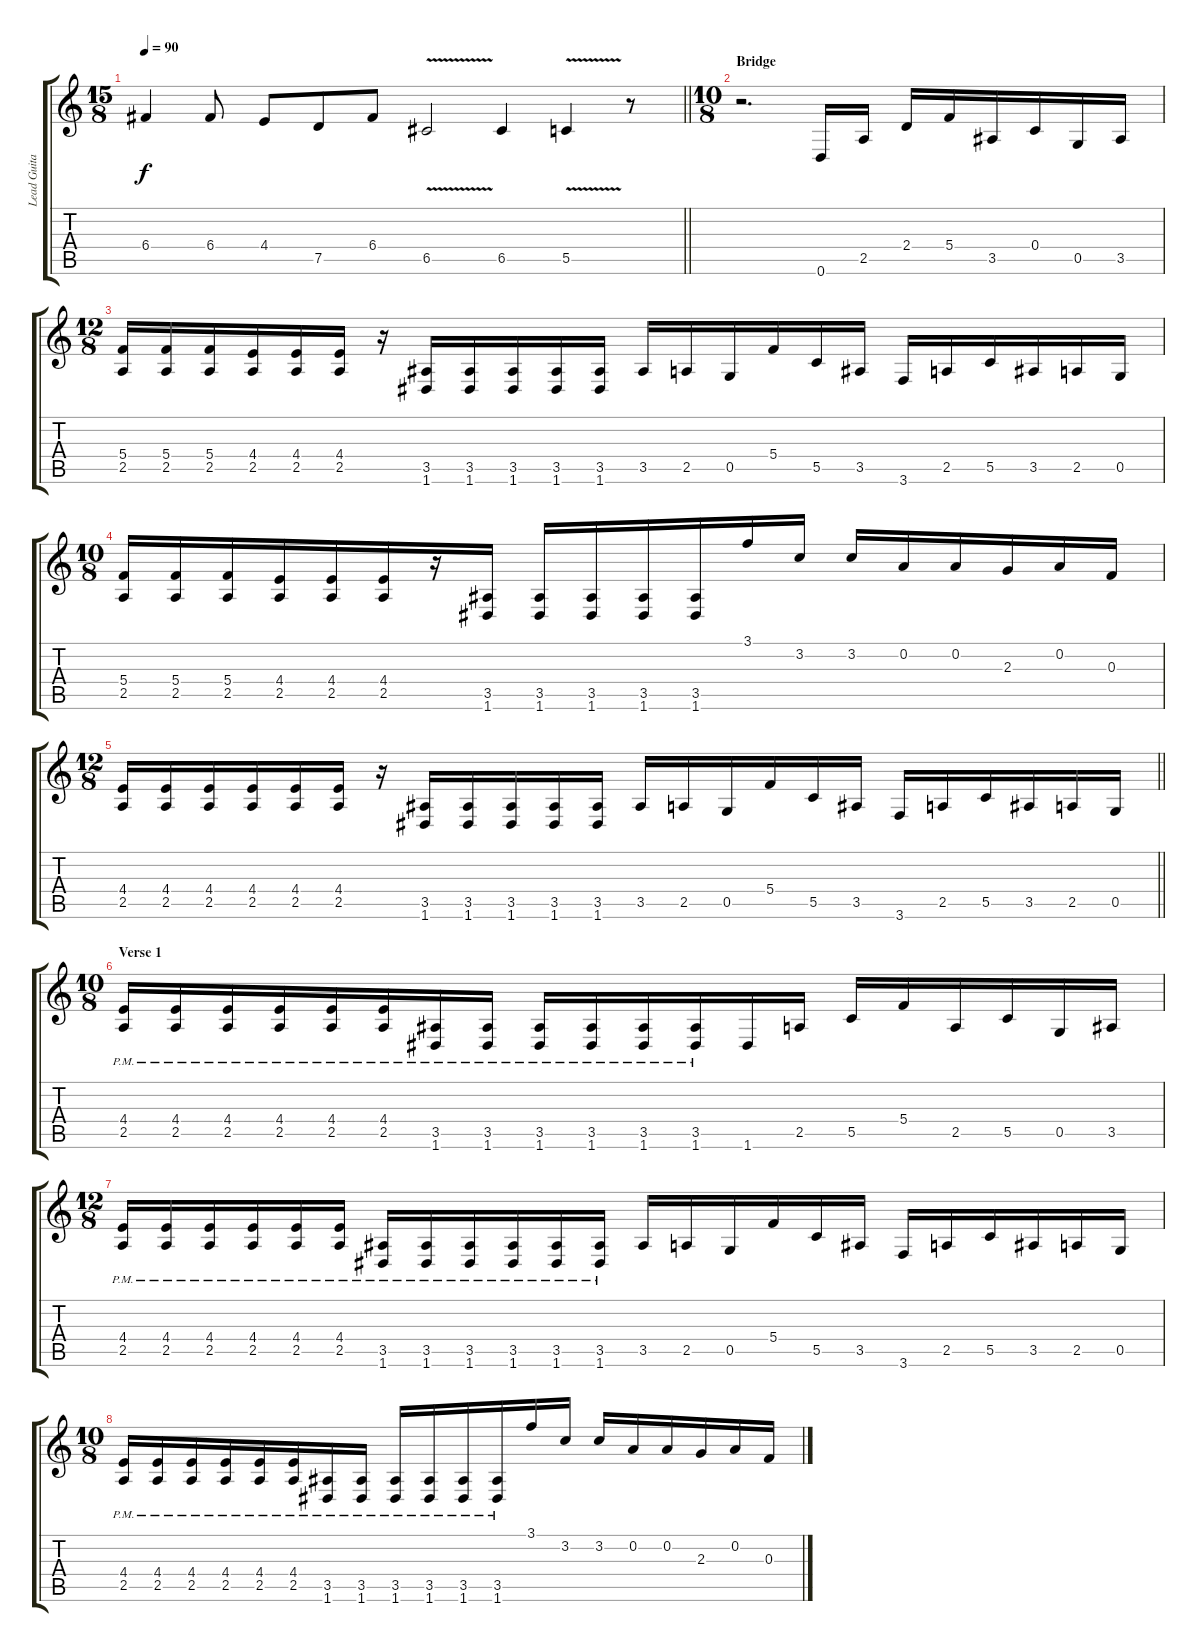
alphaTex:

\track ("Lead Guitar" "Lead Guita") {instrument distortionguitar}
\staff {score tabs}
\tuning (D4 A3 F3 C3 G2 D2) {hide}
\ts (15 8)
\tempo 90
\clef g2
\barLineRight lightlight
\ks c
6.4.4{dy f} 6.4.8 4.4.8 7.5.8 6.4.8 6.5{v}.2 6.5.4 5.5{v}.4 r.8 |
\ts (10 8)
\section ("" "Bridge")
r.2{d} 0.6.16 2.5.16 2.4.16 5.4.16 3.5.16 0.4.16 0.5.16 3.5.16 |
\ts (12 8)
(5.4 2.5).16 (5.4 2.5).16 (5.4 2.5).16 (4.4 2.5).16 (4.4 2.5).16 (4.4 2.5).16 r.16 (3.5 1.6).16 (3.5 1.6).16 (3.5 1.6).16 (3.5 1.6).16 (3.5 1.6).16 3.5.16 2.5.16 0.5.16 5.4.16 5.5.16 3.5.16 3.6.16 2.5.16 5.5.16 3.5.16 2.5.16 0.5.16 |
\ts (10 8)
(5.4 2.5).16 (5.4 2.5).16 (5.4 2.5).16 (4.4 2.5).16 (4.4 2.5).16 (4.4 2.5).16 r.16 (3.5 1.6).16 (3.5 1.6).16 (3.5 1.6).16 (3.5 1.6).16 (3.5 1.6).16 3.1.16 3.2.16 3.2.16 0.2.16 0.2.16 2.3.16 0.2.16 0.3.16 |
\ts (12 8)
\barLineRight lightlight
(4.4 2.5).16 (4.4 2.5).16 (4.4 2.5).16 (4.4 2.5).16 (4.4 2.5).16 (4.4 2.5).16 r.16 (3.5 1.6).16 (3.5 1.6).16 (3.5 1.6).16 (3.5 1.6).16 (3.5 1.6).16 3.5.16 2.5.16 0.5.16 5.4.16 5.5.16 3.5.16 3.6.16 2.5.16 5.5.16 3.5.16 2.5.16 0.5.16 |
\ts (10 8)
\section ("" "Verse 1")
(4.4{pm} 2.5{pm}).16 (4.4{pm} 2.5{pm}).16 (4.4{pm} 2.5{pm}).16 (4.4{pm} 2.5{pm}).16 (4.4{pm} 2.5{pm}).16 (4.4{pm} 2.5{pm}).16 (3.5{pm} 1.6{pm}).16 (3.5{pm} 1.6{pm}).16 (3.5{pm} 1.6{pm}).16 (3.5{pm} 1.6{pm}).16 (3.5{pm} 1.6{pm}).16 (3.5{pm} 1.6{pm}).16 1.6.16 2.5.16 5.5.16 5.4.16 2.5.16 5.5.16 0.5.16 3.5.16 |
\ts (12 8)
(4.4{pm} 2.5{pm}).16 (4.4{pm} 2.5{pm}).16 (4.4{pm} 2.5{pm}).16 (4.4{pm} 2.5{pm}).16 (4.4{pm} 2.5{pm}).16 (4.4{pm} 2.5{pm}).16 (3.5{pm} 1.6{pm}).16 (3.5{pm} 1.6{pm}).16 (3.5{pm} 1.6{pm}).16 (3.5{pm} 1.6{pm}).16 (3.5{pm} 1.6{pm}).16 (3.5{pm} 1.6{pm}).16 3.5.16 2.5.16 0.5.16 5.4.16 5.5.16 3.5.16 3.6.16 2.5.16 5.5.16 3.5.16 2.5.16 0.5.16 |
\ts (10 8)
(4.4{pm} 2.5{pm}).16 (4.4{pm} 2.5{pm}).16 (4.4{pm} 2.5{pm}).16 (4.4{pm} 2.5{pm}).16 (4.4{pm} 2.5{pm}).16 (4.4{pm} 2.5{pm}).16 (3.5{pm} 1.6{pm}).16 (3.5{pm} 1.6{pm}).16 (3.5{pm} 1.6{pm}).16 (3.5{pm} 1.6{pm}).16 (3.5{pm} 1.6{pm}).16 (3.5{pm} 1.6{pm}).16 3.1.16 3.2.16 3.2.16 0.2.16 0.2.16 2.3.16 0.2.16 0.3.16
